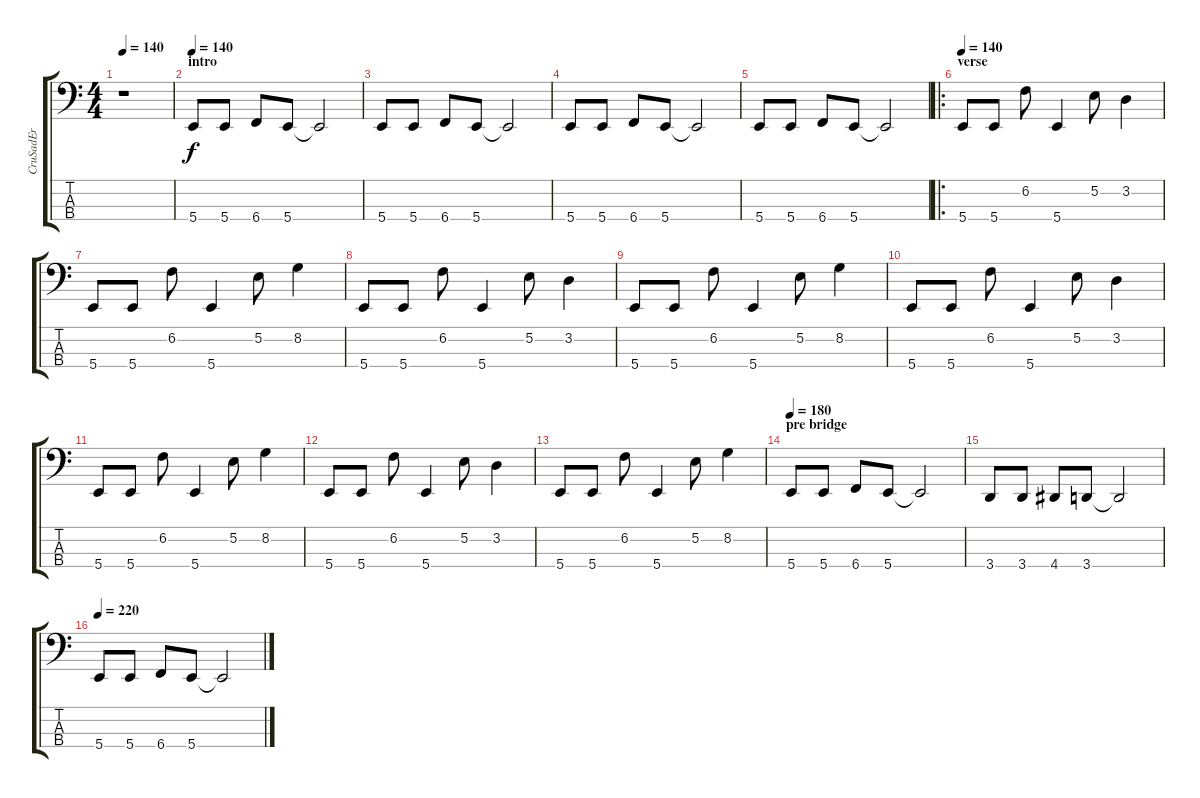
\track ("CruSadEr" "CruSadEr") {instrument slapbass2}
\staff {score tabs}
\tuning (E2 B1 Gb1 B0) {hide}
\ts (4 4)
\tempo 140
\clef f4
\ks c
r.1{dy f instrument slapbass2} |
\section ("" "intro")
\tempo 140
5.4.8 5.4.8 6.4.8 5.4.8 5.4{t}.2 |
5.4.8 5.4.8 6.4.8 5.4.8 5.4{t}.2 |
5.4.8 5.4.8 6.4.8 5.4.8 5.4{t}.2 |
5.4.8 5.4.8 6.4.8 5.4.8 5.4{t}.2 |
\ro
\section ("" "verse")
\tempo 140
5.4.8 5.4.8 6.2.8 5.4.4 5.2.8 3.2.4 |
5.4.8 5.4.8 6.2.8 5.4.4 5.2.8 8.2.4 |
5.4.8 5.4.8 6.2.8 5.4.4 5.2.8 3.2.4 |
5.4.8 5.4.8 6.2.8 5.4.4 5.2.8 8.2.4 |
5.4.8 5.4.8 6.2.8 5.4.4 5.2.8 3.2.4 |
5.4.8 5.4.8 6.2.8 5.4.4 5.2.8 8.2.4 |
5.4.8 5.4.8 6.2.8 5.4.4 5.2.8 3.2.4 |
5.4.8 5.4.8 6.2.8 5.4.4 5.2.8 8.2.4 |
\section ("" "pre bridge")
\tempo 180
5.4.8 5.4.8 6.4.8 5.4.8 5.4{t}.2 |
3.4.8 3.4.8 4.4.8 3.4.8 3.4{t}.2 |
\tempo 220
5.4.8 5.4.8 6.4.8 5.4.8 5.4{t}.2
